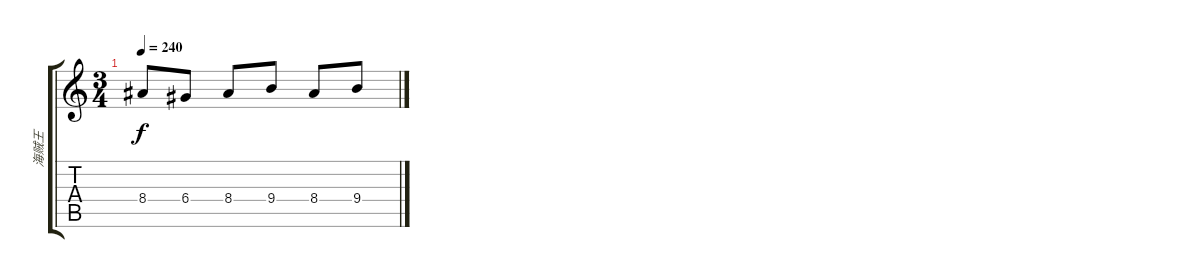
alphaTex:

\track ("海贼王" "海贼王") {instrument overdrivenguitar}
\staff {score tabs}
\tuning (E4 B3 G3 D3 A2 E2) {hide}
\ts (3 4)
\tempo 240
\clef g2
\ks c
8.4.8{dy f} 6.4.8 8.4.8 9.4.8 8.4.8 9.4.8
